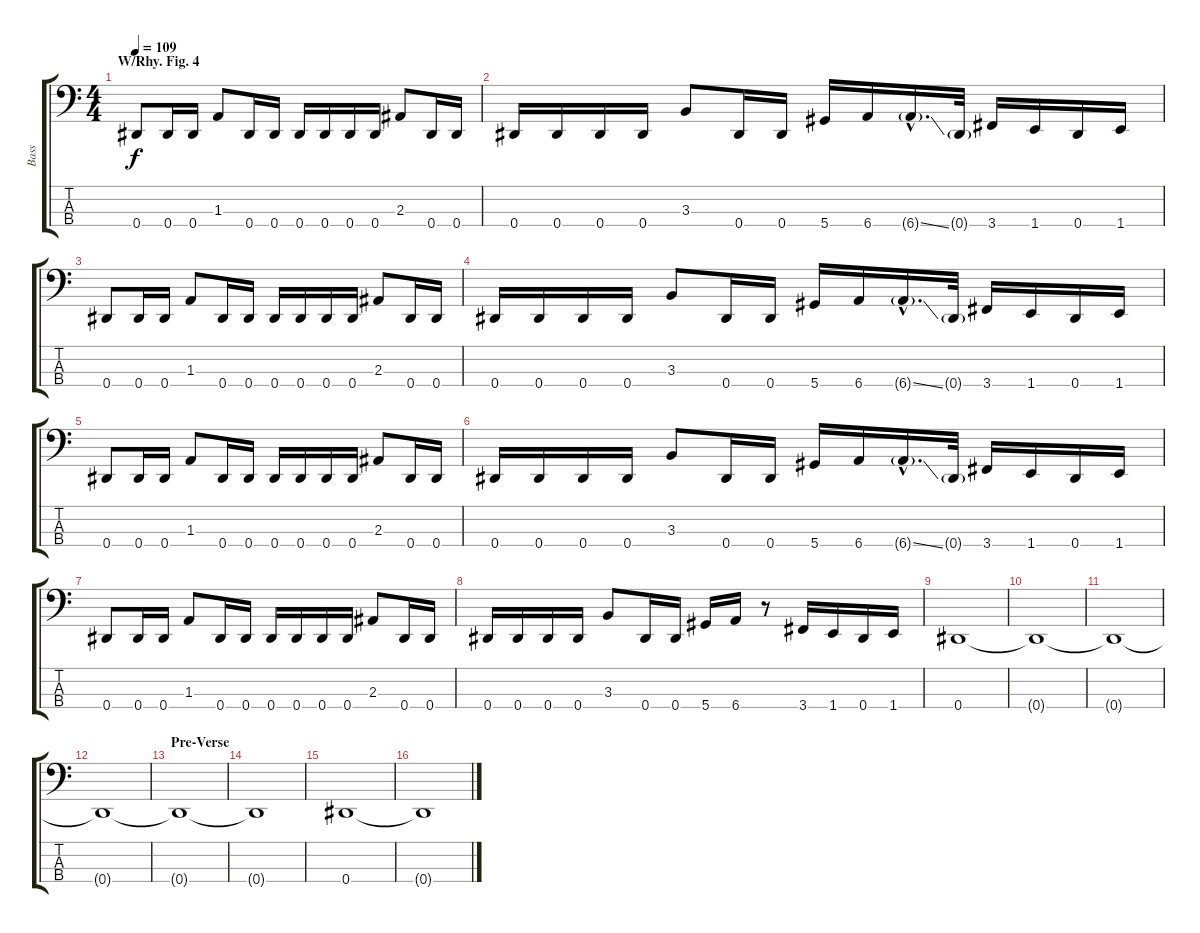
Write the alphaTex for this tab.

\track ("Bass" "Bass") {instrument electricbasspick}
\staff {score tabs}
\tuning (Gb2 Db2 Ab1 Eb1) {hide}
\ts (4 4)
\section ("" "W/Rhy. Fig. 4")
\tempo 109
\clef f4
\ks c
0.4.8{dy f} 0.4.16 0.4.16 1.3.8 0.4.16 0.4.16 0.4.16 0.4.16 0.4.16 0.4.16 2.3.8 0.4.16 0.4.16 |
0.4.16 0.4.16 0.4.16 0.4.16 3.3.8 0.4.16 0.4.16 5.4.16 6.4.16 6.4{ss g hac}.16{d} 0.4{g}.32 3.4.16 1.4.16 0.4.16 1.4.16 |
0.4.8 0.4.16 0.4.16 1.3.8 0.4.16 0.4.16 0.4.16 0.4.16 0.4.16 0.4.16 2.3.8 0.4.16 0.4.16 |
0.4.16 0.4.16 0.4.16 0.4.16 3.3.8 0.4.16 0.4.16 5.4.16 6.4.16 6.4{ss g hac}.16{d} 0.4{g}.32 3.4.16 1.4.16 0.4.16 1.4.16 |
0.4.8 0.4.16 0.4.16 1.3.8 0.4.16 0.4.16 0.4.16 0.4.16 0.4.16 0.4.16 2.3.8 0.4.16 0.4.16 |
0.4.16 0.4.16 0.4.16 0.4.16 3.3.8 0.4.16 0.4.16 5.4.16 6.4.16 6.4{ss g hac}.16{d} 0.4{g}.32 3.4.16 1.4.16 0.4.16 1.4.16 |
0.4.8 0.4.16 0.4.16 1.3.8 0.4.16 0.4.16 0.4.16 0.4.16 0.4.16 0.4.16 2.3.8 0.4.16 0.4.16 |
0.4.16 0.4.16 0.4.16 0.4.16 3.3.8 0.4.16 0.4.16 5.4.16 6.4.16 r.8 3.4.16 1.4.16 0.4.16 1.4.16 |
0.4.1 |
0.4{t}.1 |
0.4{t}.1 |
0.4{t}.1 |
\section ("" "Pre-Verse")
0.4{t}.1 |
0.4{t}.1 |
0.4.1 |
0.4{t}.1
